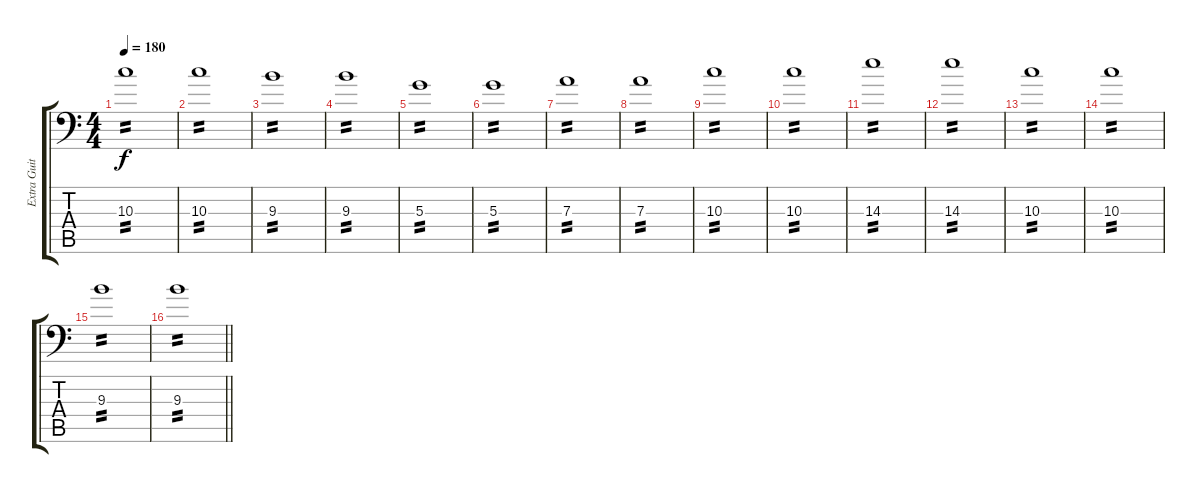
\track ("Extra Guitar" "Extra Guit") {instrument distortionguitar}
\staff {score tabs}
\tuning (B3 Gb3 D3 A2 E2 A1) {hide}
\ts (4 4)
\tempo 180
\clef f4
\ks c
10.3.1{tp 2 dy f} |
10.3.1{tp 2} |
9.3.1{tp 2} |
9.3.1{tp 2} |
5.3.1{tp 2} |
5.3.1{tp 2} |
7.3.1{tp 2} |
7.3.1{tp 2} |
10.3.1{tp 2} |
10.3.1{tp 2} |
14.3.1{tp 2} |
14.3.1{tp 2} |
10.3.1{tp 2} |
10.3.1{tp 2} |
9.3.1{tp 2} |
\barLineRight lightlight
9.3.1{tp 2}
